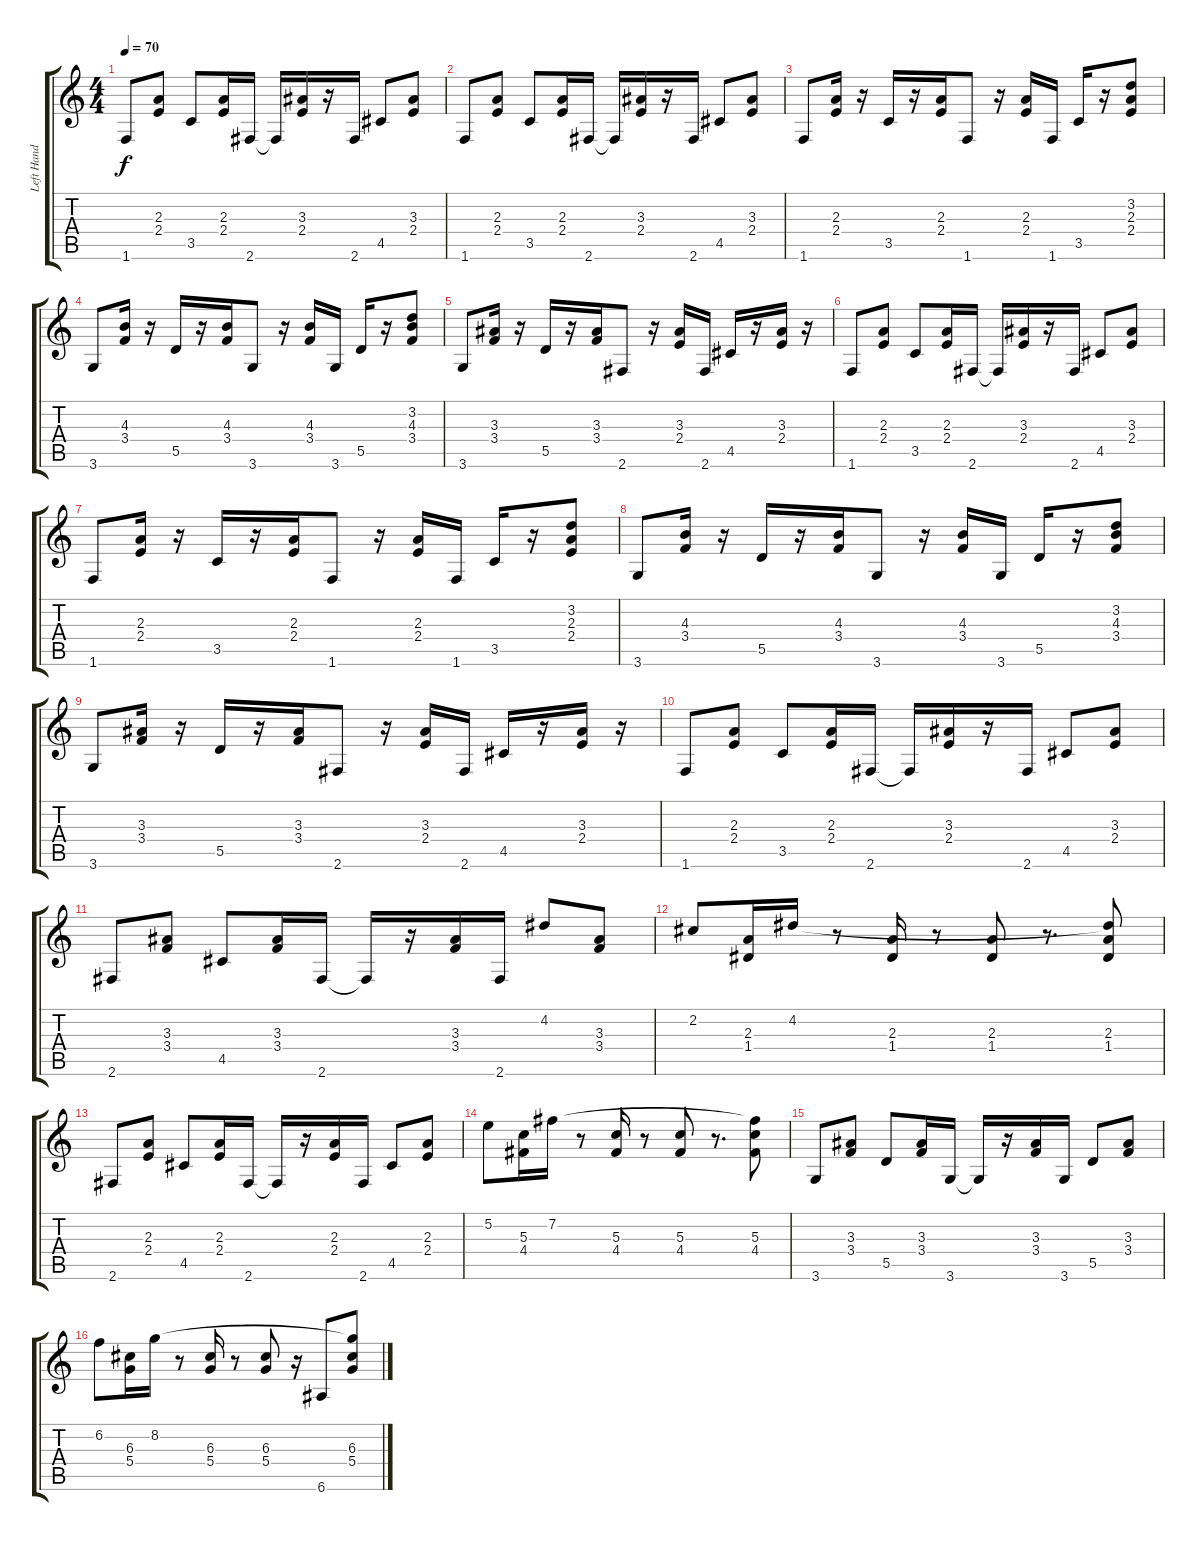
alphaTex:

\track ("Left Hand" "Left Hand") {instrument electricguitarjazz}
\staff {score tabs}
\tuning (E4 B3 G3 D3 A2 E2) {hide}
\ts (4 4)
\tempo 70
\clef g2
\ks c
1.6.8{dy f instrument electricguitarjazz} (2.3 2.4).8 3.5.8 (2.3 2.4).16 2.6.16 2.6{t}.16 (3.3 2.4).16 r.16 2.6.16 4.5.8 (3.3 2.4).8 |
1.6.8 (2.3 2.4).8 3.5.8 (2.3 2.4).16 2.6.16 2.6{t}.16 (3.3 2.4).16 r.16 2.6.16 4.5.8 (3.3 2.4).8 |
1.6.8 (2.3 2.4).16 r.16 3.5.16 r.16 (2.3 2.4).16 1.6.8 r.16 (2.3 2.4).16 1.6.16 3.5.16 r.16 (3.2 2.3 2.4).8 |
3.6.8 (4.3 3.4).16 r.16 5.5.16 r.16 (4.3 3.4).16 3.6.8 r.16 (4.3 3.4).16 3.6.16 5.5.16 r.16 (3.2 4.3 3.4).8 |
3.6.8 (3.3 3.4).16 r.16 5.5.16 r.16 (3.3 3.4).16 2.6.8 r.16 (3.3 2.4).16 2.6.16 4.5.16 r.16 (3.3 2.4).16 r.16 |
1.6.8 (2.3 2.4).8 3.5.8 (2.3 2.4).16 2.6.16 2.6{t}.16 (3.3 2.4).16 r.16 2.6.16 4.5.8 (3.3 2.4).8 |
1.6.8 (2.3 2.4).16 r.16 3.5.16 r.16 (2.3 2.4).16 1.6.8 r.16 (2.3 2.4).16 1.6.16 3.5.16 r.16 (3.2 2.3 2.4).8 |
3.6.8 (4.3 3.4).16 r.16 5.5.16 r.16 (4.3 3.4).16 3.6.8 r.16 (4.3 3.4).16 3.6.16 5.5.16 r.16 (3.2 4.3 3.4).8 |
3.6.8 (3.3 3.4).16 r.16 5.5.16 r.16 (3.3 3.4).16 2.6.8 r.16 (3.3 2.4).16 2.6.16 4.5.16 r.16 (3.3 2.4).16 r.16 |
1.6.8 (2.3 2.4).8 3.5.8 (2.3 2.4).16 2.6.16 2.6{t}.16 (3.3 2.4).16 r.16 2.6.16 4.5.8 (3.3 2.4).8 |
2.6.8 (3.3 3.4).8 4.5.8 (3.3 3.4).16 2.6.16 2.6{t}.16 r.16 (3.3 3.4).16 2.6.16 4.2.8 (3.3 3.4).8 |
2.2.8 (2.3 1.4).16 4.2.16 r.8 (2.3 1.4).16 r.8 (2.3 1.4).8 r.8{d} (4.2{t} 2.3 1.4).8 |
2.6.8 (2.3 2.4).8 4.5.8 (2.3 2.4).16 2.6.16 2.6{t}.16 r.16 (2.3 2.4).16 2.6.16 4.5.8 (2.3 2.4).8 |
5.2.8 (5.3 4.4).16 7.2.16 r.8 (5.3 4.4).16 r.8 (5.3 4.4).8 r.8{d} (7.2{t} 5.3 4.4).8 |
3.6.8 (3.3 3.4).8 5.5.8 (3.3 3.4).16 3.6.16 3.6{t}.16 r.16 (3.3 3.4).16 3.6.16 5.5.8 (3.3 3.4).8 |
6.2.8 (6.3 5.4).16 8.2.16 r.8 (6.3 5.4).16 r.8 (6.3 5.4).8 r.16 6.6.8 (8.2{t} 6.3 5.4).8
